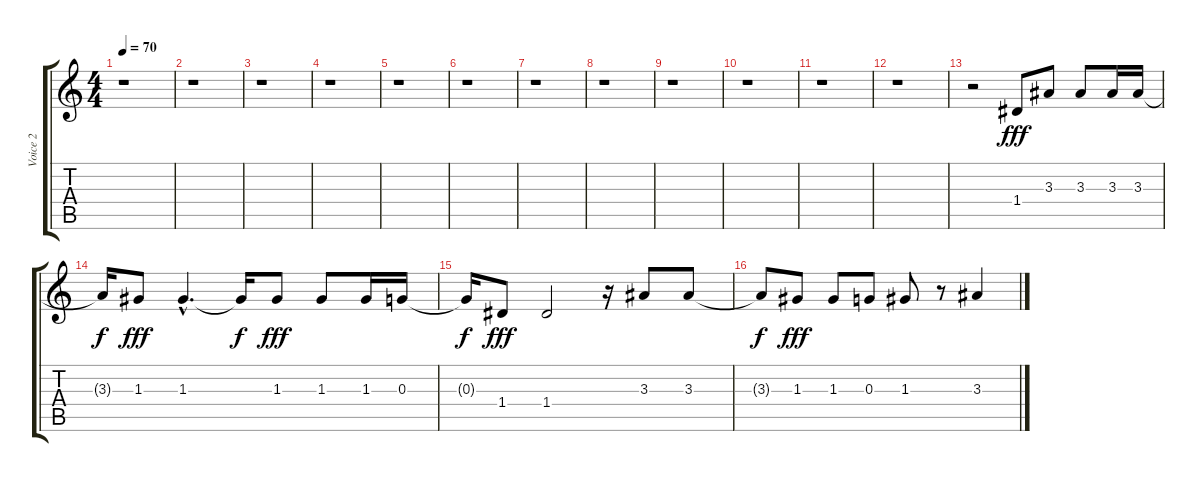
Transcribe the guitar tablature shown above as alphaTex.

\track ("Voice 2" "Voice 2") {instrument overdrivenguitar}
\staff {score tabs}
\tuning (E4 B3 G3 D3 A2 E2) {hide}
\ts (4 4)
\tempo 70
\clef g2
\ks c
r.1{dy fff instrument overdrivenguitar} |
r.1 |
r.1 |
r.1 |
r.1 |
r.1 |
r.1 |
r.1 |
r.1 |
r.1 |
r.1 |
r.1 |
r.2 1.4.8 3.3.8 3.3.8 3.3.16 3.3.16 |
3.3{t}.16{dy f} 1.3.8{dy fff} 1.3{hac}.4{d} 1.3{t}.16{dy f} 1.3.8{dy fff} 1.3.8 1.3.16 0.3.16 |
0.3{t}.16{dy f} 1.4.8{dy fff} 1.4.2 r.16 3.3.8 3.3.8 |
3.3{t}.8{dy f} 1.3.8{dy fff} 1.3.8 0.3.8 1.3.8 r.8 3.3.4
